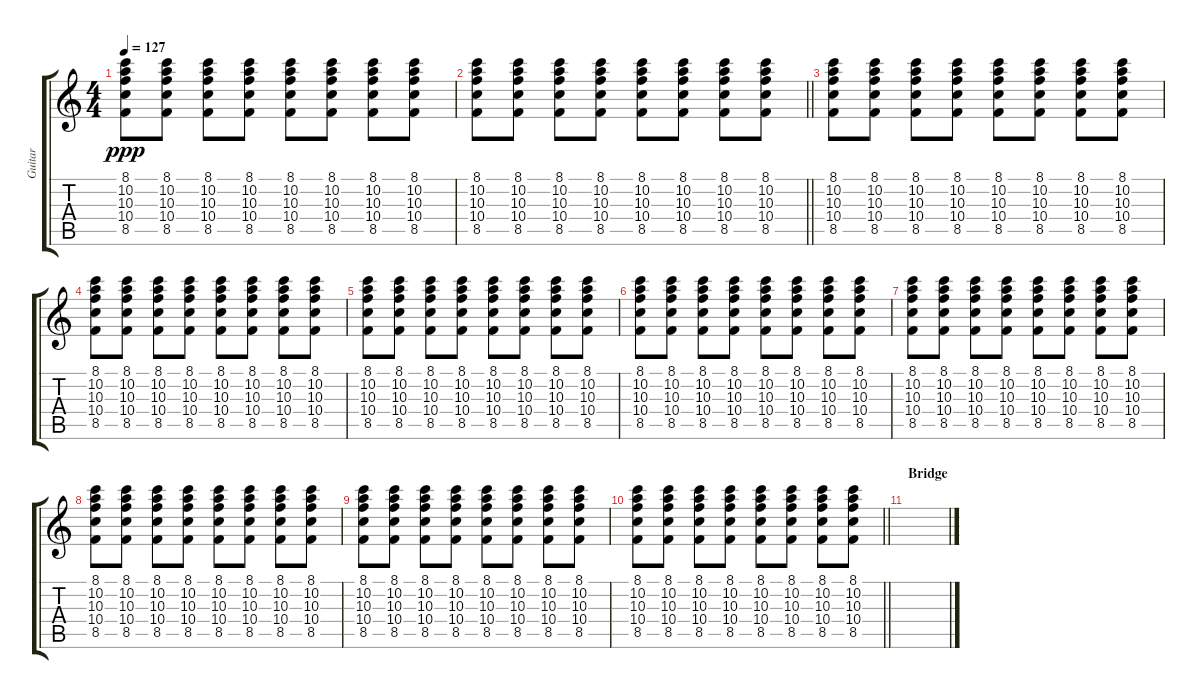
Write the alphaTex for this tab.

\track ("Guitar" "Guitar") {instrument electricguitarjazz}
\staff {score tabs}
\tuning (E4 B3 G3 D3 A2 E2) {hide}
\ts (4 4)
\tempo 127
\clef g2
\ks c
(8.1 10.2 10.3 10.4 8.5).8{dy ppp} (8.1 10.2 10.3 10.4 8.5).8 (8.1 10.2 10.3 10.4 8.5).8 (8.1 10.2 10.3 10.4 8.5).8 (8.1 10.2 10.3 10.4 8.5).8 (8.1 10.2 10.3 10.4 8.5).8 (8.1 10.2 10.3 10.4 8.5).8 (8.1 10.2 10.3 10.4 8.5).8 |
\barLineRight lightlight
(8.1 10.2 10.3 10.4 8.5).8 (8.1 10.2 10.3 10.4 8.5).8 (8.1 10.2 10.3 10.4 8.5).8 (8.1 10.2 10.3 10.4 8.5).8 (8.1 10.2 10.3 10.4 8.5).8 (8.1 10.2 10.3 10.4 8.5).8 (8.1 10.2 10.3 10.4 8.5).8 (8.1 10.2 10.3 10.4 8.5).8 |
(8.1 10.2 10.3 10.4 8.5).8 (8.1 10.2 10.3 10.4 8.5).8 (8.1 10.2 10.3 10.4 8.5).8 (8.1 10.2 10.3 10.4 8.5).8 (8.1 10.2 10.3 10.4 8.5).8 (8.1 10.2 10.3 10.4 8.5).8 (8.1 10.2 10.3 10.4 8.5).8 (8.1 10.2 10.3 10.4 8.5).8 |
(8.1 10.2 10.3 10.4 8.5).8 (8.1 10.2 10.3 10.4 8.5).8 (8.1 10.2 10.3 10.4 8.5).8 (8.1 10.2 10.3 10.4 8.5).8 (8.1 10.2 10.3 10.4 8.5).8 (8.1 10.2 10.3 10.4 8.5).8 (8.1 10.2 10.3 10.4 8.5).8 (8.1 10.2 10.3 10.4 8.5).8 |
(8.1 10.2 10.3 10.4 8.5).8 (8.1 10.2 10.3 10.4 8.5).8 (8.1 10.2 10.3 10.4 8.5).8 (8.1 10.2 10.3 10.4 8.5).8 (8.1 10.2 10.3 10.4 8.5).8 (8.1 10.2 10.3 10.4 8.5).8 (8.1 10.2 10.3 10.4 8.5).8 (8.1 10.2 10.3 10.4 8.5).8 |
(8.1 10.2 10.3 10.4 8.5).8 (8.1 10.2 10.3 10.4 8.5).8 (8.1 10.2 10.3 10.4 8.5).8 (8.1 10.2 10.3 10.4 8.5).8 (8.1 10.2 10.3 10.4 8.5).8 (8.1 10.2 10.3 10.4 8.5).8 (8.1 10.2 10.3 10.4 8.5).8 (8.1 10.2 10.3 10.4 8.5).8 |
(8.1 10.2 10.3 10.4 8.5).8 (8.1 10.2 10.3 10.4 8.5).8 (8.1 10.2 10.3 10.4 8.5).8 (8.1 10.2 10.3 10.4 8.5).8 (8.1 10.2 10.3 10.4 8.5).8 (8.1 10.2 10.3 10.4 8.5).8 (8.1 10.2 10.3 10.4 8.5).8 (8.1 10.2 10.3 10.4 8.5).8 |
(8.1 10.2 10.3 10.4 8.5).8 (8.1 10.2 10.3 10.4 8.5).8 (8.1 10.2 10.3 10.4 8.5).8 (8.1 10.2 10.3 10.4 8.5).8 (8.1 10.2 10.3 10.4 8.5).8 (8.1 10.2 10.3 10.4 8.5).8 (8.1 10.2 10.3 10.4 8.5).8 (8.1 10.2 10.3 10.4 8.5).8 |
(8.1 10.2 10.3 10.4 8.5).8 (8.1 10.2 10.3 10.4 8.5).8 (8.1 10.2 10.3 10.4 8.5).8 (8.1 10.2 10.3 10.4 8.5).8 (8.1 10.2 10.3 10.4 8.5).8 (8.1 10.2 10.3 10.4 8.5).8 (8.1 10.2 10.3 10.4 8.5).8 (8.1 10.2 10.3 10.4 8.5).8 |
\barLineRight lightlight
(8.1 10.2 10.3 10.4 8.5).8 (8.1 10.2 10.3 10.4 8.5).8 (8.1 10.2 10.3 10.4 8.5).8 (8.1 10.2 10.3 10.4 8.5).8 (8.1 10.2 10.3 10.4 8.5).8 (8.1 10.2 10.3 10.4 8.5).8 (8.1 10.2 10.3 10.4 8.5).8 (8.1 10.2 10.3 10.4 8.5).8 |
\section ("" "Bridge")
